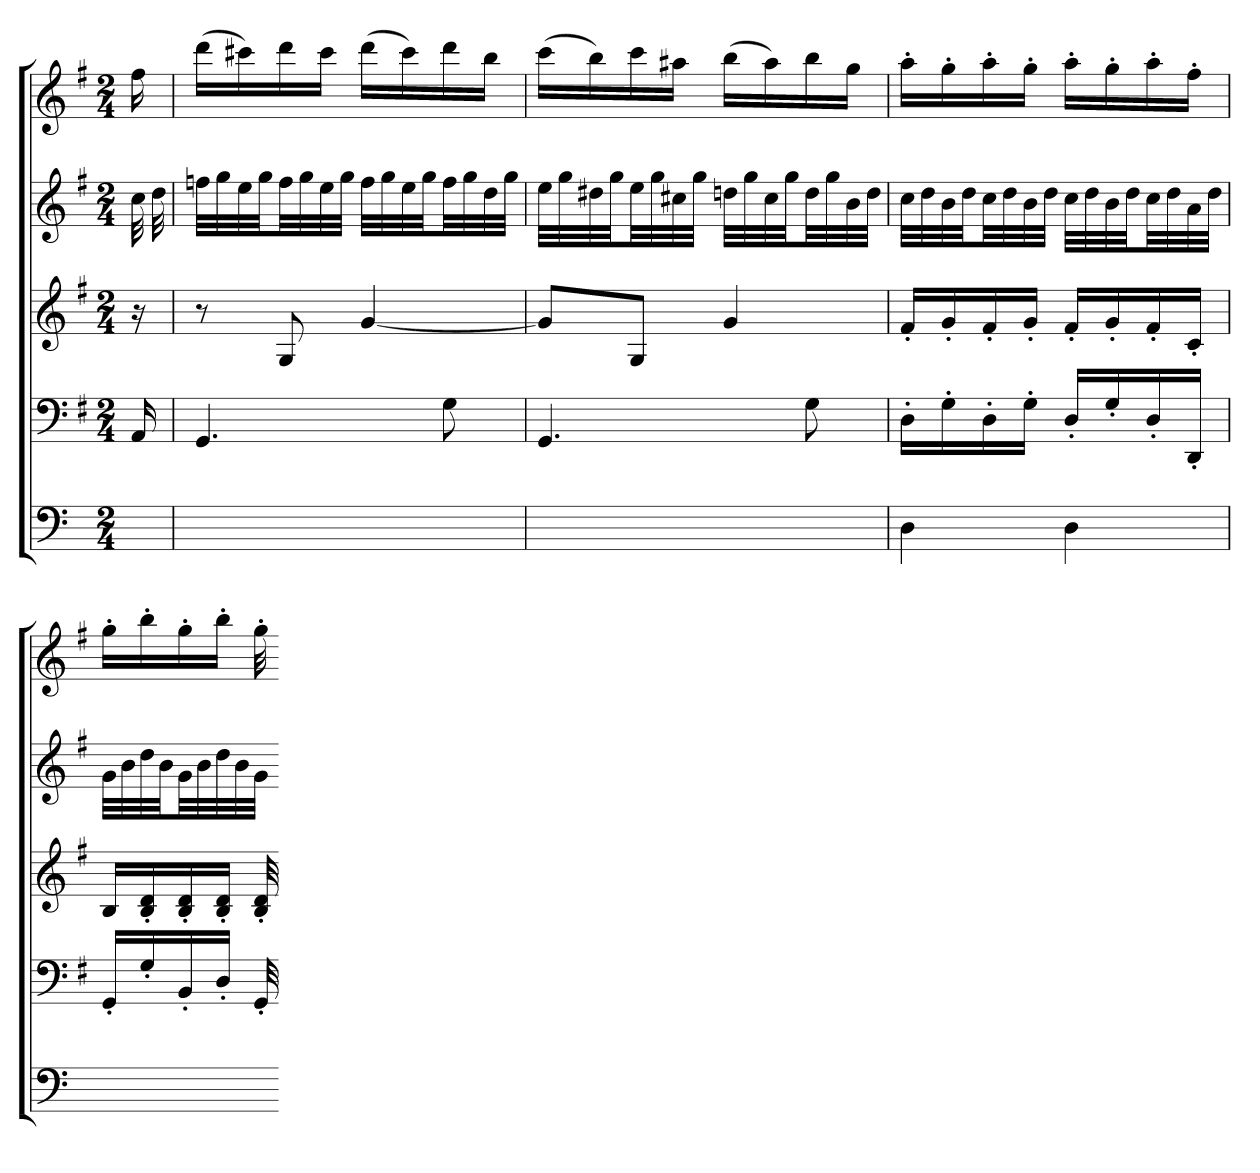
**kern	**kern	**kern	**kern	**kern
*part5	*part4	*part3	*part2	*part1
*staff5	*staff4	*staff3	*staff2	*staff1
*	*clefF4	*clefG2	*clefG2	*clefG2
*	*k[f#]	*k[f#]	*k[f#]	*k[f#]
*	*G:	*G:	*G:	*G:
*M2/4	*M2/4	*M2/4	*M2/4	*M2/4
=	=	=	=	=
16ryy	16AA	16r	32cc	16ff#
.	.	.	32dd	.
=	=	=	=	=
2ryy	4.GG	8r	32ffnLLL	(16dddLL
.	.	.	32gg	.
.	.	.	32ee	16ccc#X)
.	.	.	32ggJJ	.
.	.	8G	32ffLL	16ddd
.	.	.	32gg	.
.	.	.	32ee	16ccc#JJ
.	.	.	32ggJJJ	.
.	.	[4g	32ffLLL	(16dddLL
.	.	.	32gg	.
.	.	.	32ee	16ccc#)
.	.	.	32ggJJ	.
.	8G	.	32ffLL	16ddd
.	.	.	32gg	.
.	.	.	32dd	16bbJJ
.	.	.	32ggJJJ	.
=	=	=	=	=
2ryy	4.GG	8gL]	32eeLLL	(16cccLL
.	.	.	32gg	.
.	.	.	32dd#X	16bb)
.	.	.	32ggJJ	.
.	.	8GJ	32eeLL	16ccc
.	.	.	32gg	.
.	.	.	32cc#X	16aa#XJJ
.	.	.	32ggJJJ	.
.	.	4g	32ddnLLL	(16bbLL
.	.	.	32gg	.
.	.	.	32cc#	16aa#)
.	.	.	32ggJJ	.
.	8G	.	32ddLL	16bb
.	.	.	32gg	.
.	.	.	32b	16ggJJ
.	.	.	32ddJJJ	.
=	=	=	=	=
4D	16D'LL	16f#'LL	32ccLLL	16aa'LL
.	.	.	32dd	.
.	16G'	16g'	32b	16gg'
.	.	.	32ddJJ	.
.	16D'	16f#'	32ccLL	16aa'
.	.	.	32dd	.
.	16G'JJ	16g'JJ	32b	16gg'JJ
.	.	.	32ddJJJ	.
4D	16D'LL	16f#'LL	32ccLLL	16aa'LL
.	.	.	32dd	.
.	16G'	16g'	32b	16gg'
.	.	.	32ddJJ	.
.	16D'	16f#'	32ccLL	16aa'
.	.	.	32dd	.
.	16DD'JJ	16c'JJ	32a	16ff#'JJ
.	.	.	32ddJJJ	.
=	=	=	=	=
4ryy	16GG'LL	16BLL	32gLLL	16gg'LL
.	.	.	32b	.
.	16G'	16B' 16d'	32dd	16bb'
.	.	.	32bJJ	.
.	16BB'	16B' 16d'	32gLL	16gg'
.	.	.	32b	.
.	16D'JJ	16B' 16d'JJ	32dd	16bb'JJ
.	.	.	32b	.
32ryy	32GG'	32B' 32d'	32gJJJ	32gg'
=-	=-	=-	=-	=-
*-	*-	*-	*-	*-
